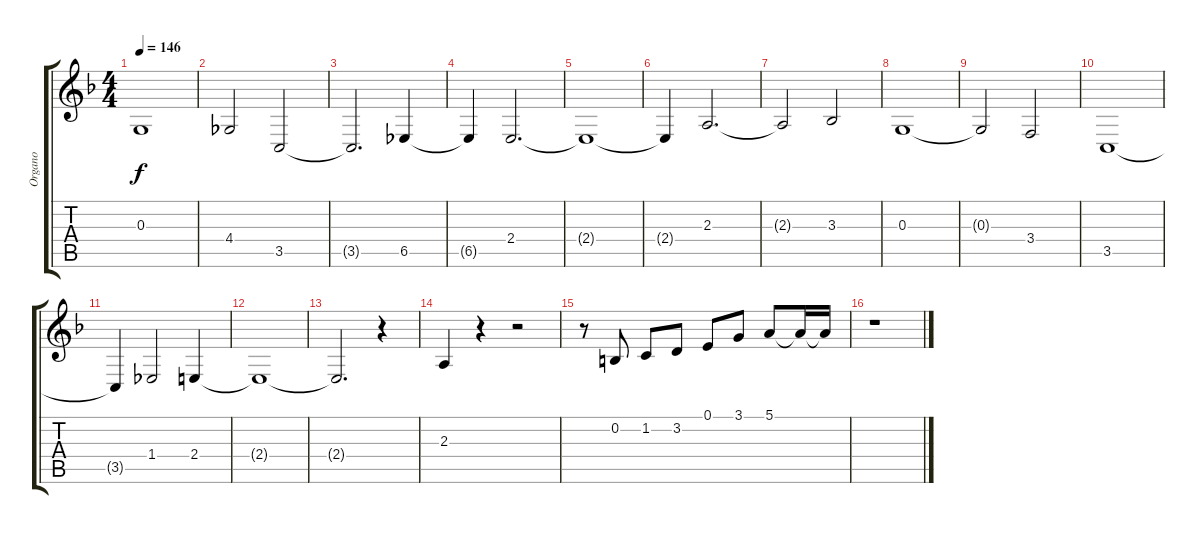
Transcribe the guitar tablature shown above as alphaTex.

\track ("Organo" "Organo") {instrument churchorgan}
\staff {score tabs}
\tuning (E4 B3 G3 D3 A2 E2) {hide}
\ts (4 4)
\tempo 146
\clef g2
\ks dminor
0.3{t}.1{dy f} |
4.4.2 3.5.2 |
3.5{t}.2{d} 6.5.4 |
6.5{t}.4 2.4.2{d} |
2.4{t}.1 |
2.4{t}.4 2.3.2{d} |
2.3{t}.2 3.3.2 |
0.3.1 |
0.3{t}.2 3.4.2 |
3.5.1 |
3.5{t}.4 1.4.2 2.4.4 |
2.4{t}.1 |
2.4{t}.2{d} r.4 |
2.3.4 r.4 r.2 |
r.8 0.2.8 1.2.8 3.2.8 0.1.8 3.1.8 5.1.8 5.1{t}.16 5.1{t}.16 |
r.1
